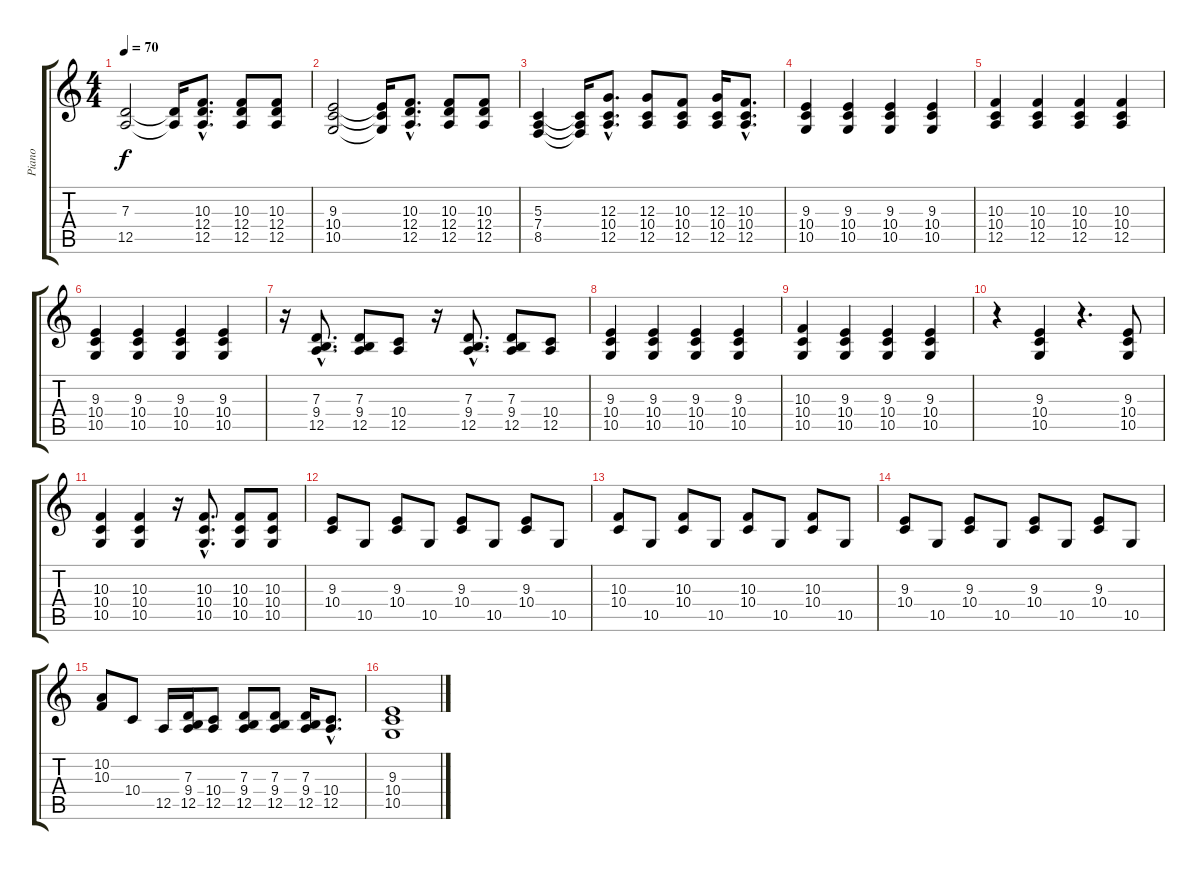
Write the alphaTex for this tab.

\track ("Piano" "Piano") {instrument acousticgrandpiano}
\staff {score tabs}
\tuning (E4 B3 G3 D3 A2 E2) {hide}
\ts (4 4)
\tempo 70
\clef g2
\ks c
(7.3 12.5).2{dy f} (7.3{t} 12.5{t}).16 (10.3{hac} 12.4{hac} 12.5{hac}).8{d} (10.3 12.4 12.5).8 (10.3 12.4 12.5).8 |
(9.3 10.4 10.5).2 (9.3{t} 10.4{t} 10.5{t}).16 (10.3{hac} 12.4{hac} 12.5{hac}).8{d} (10.3 12.4 12.5).8 (10.3 12.4 12.5).8 |
(5.3 7.4 8.5).4 (5.3{t} 7.4{t} 8.5{t}).16 (12.3{hac} 10.4{hac} 12.5{hac}).8{d} (12.3 10.4 12.5).8 (10.3 10.4 12.5).8 (12.3 10.4 12.5).16 (10.3{hac} 10.4{hac} 12.5{hac}).8{d} |
(9.3 10.4 10.5).4 (9.3 10.4 10.5).4 (9.3 10.4 10.5).4 (9.3 10.4 10.5).4 |
(10.3 10.4 12.5).4 (10.3 10.4 12.5).4 (10.3 10.4 12.5).4 (10.3 10.4 12.5).4 |
(9.3 10.4 10.5).4 (9.3 10.4 10.5).4 (9.3 10.4 10.5).4 (9.3 10.4 10.5).4 |
r.16 (7.3{hac} 9.4{hac} 12.5{hac}).8{d} (7.3 9.4 12.5).8 (10.4 12.5).8 r.16 (7.3{hac} 9.4{hac} 12.5{hac}).8{d} (7.3 9.4 12.5).8 (10.4 12.5).8 |
(9.3 10.4 10.5).4 (9.3 10.4 10.5).4 (9.3 10.4 10.5).4 (9.3 10.4 10.5).4 |
(10.3 10.4 10.5).4 (9.3 10.4 10.5).4 (9.3 10.4 10.5).4 (9.3 10.4 10.5).4 |
r.4 (9.3 10.4 10.5).4 r.4{d} (9.3 10.4 10.5).8 |
(10.3 10.4 10.5).4 (10.3 10.4 10.5).4 r.16 (10.3{hac} 10.4{hac} 10.5{hac}).8{d} (10.3 10.4 10.5).8 (10.3 10.4 10.5).8 |
(9.3 10.4).8 10.5.8 (9.3 10.4).8 10.5.8 (9.3 10.4).8 10.5.8 (9.3 10.4).8 10.5.8 |
(10.3 10.4).8 10.5.8 (10.3 10.4).8 10.5.8 (10.3 10.4).8 10.5.8 (10.3 10.4).8 10.5.8 |
(9.3 10.4).8 10.5.8 (9.3 10.4).8 10.5.8 (9.3 10.4).8 10.5.8 (9.3 10.4).8 10.5.8 |
(10.2 10.3).8 10.4.8 12.5.16 (7.3 9.4 12.5).16 (10.4 12.5).8 (7.3 9.4 12.5).8 (7.3 9.4 12.5).8 (7.3 9.4 12.5).16 (10.4{hac} 12.5{hac}).8{d} |
(9.3 10.4 10.5).1
